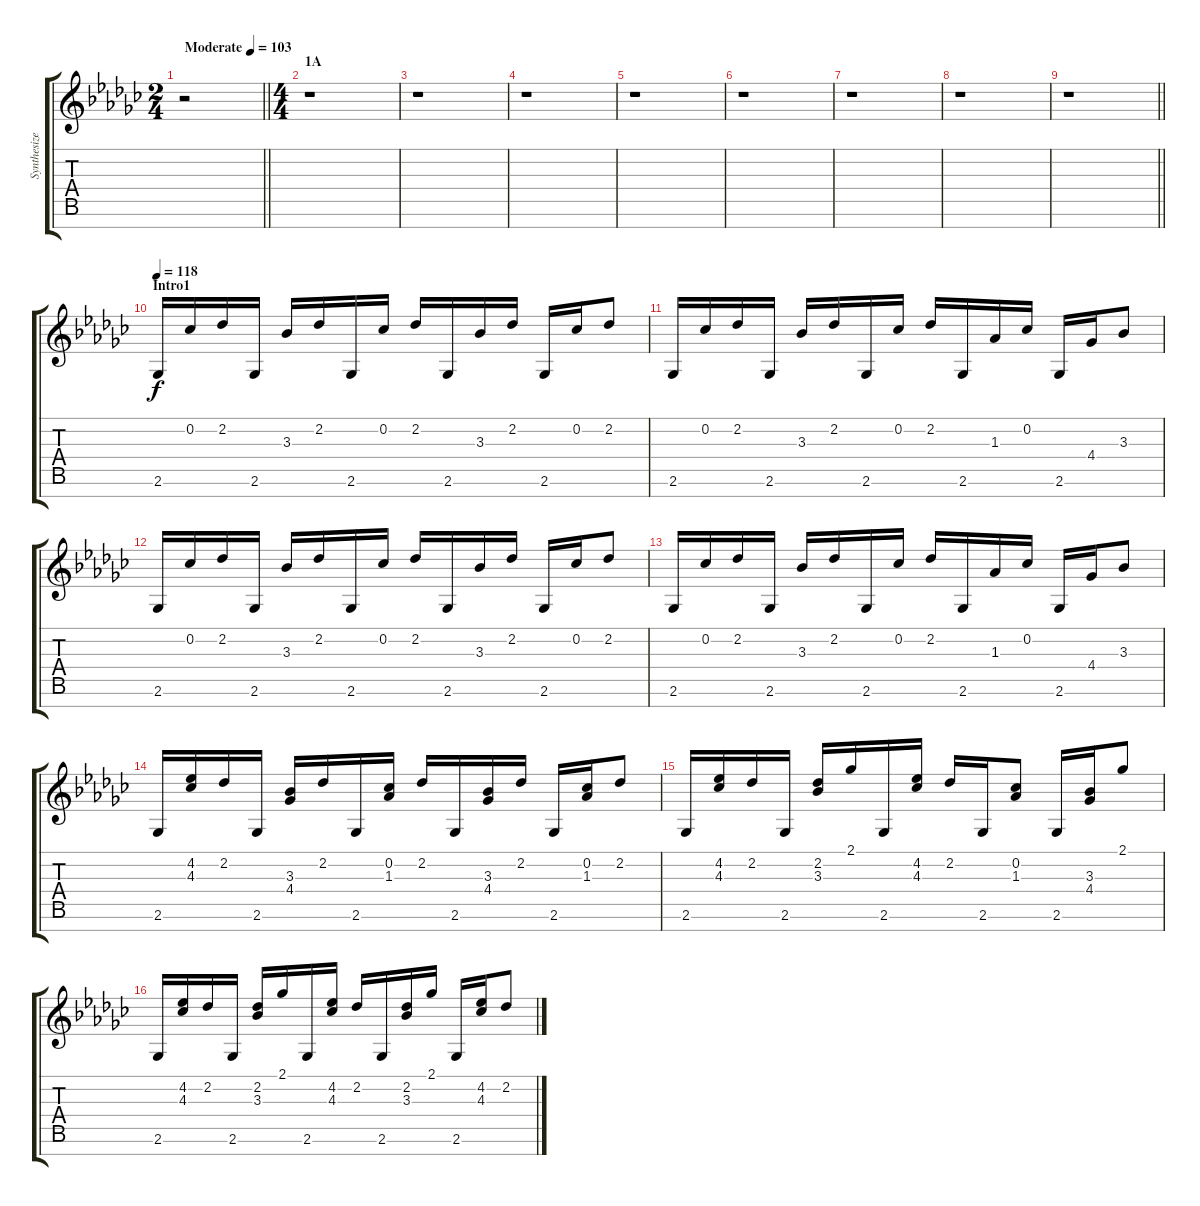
\track ("Synthesizer II" "Synthesize") {instrument pad1newage}
\staff {score tabs}
\tuning (E5 B4 G4 D4 A3 E3 B2) {hide}
\ts (2 4)
\tempo (103 "Moderate")
\clef g2
\barLineRight lightlight
\ks gb
r.2{dy f instrument pad1newage} |
\ts (4 4)
\section ("" "1A")
r.1 |
r.1 |
r.1 |
r.1 |
r.1 |
r.1 |
r.1 |
\barLineRight lightlight
r.1 |
\section ("" "Intro1")
\tempo 118
2.6.16 0.2.16 2.2.16 2.6.16 3.3.16 2.2.16 2.6.16 0.2.16 2.2.16 2.6.16 3.3.16 2.2.16 2.6.16 0.2.16 2.2.8 |
2.6.16 0.2.16 2.2.16 2.6.16 3.3.16 2.2.16 2.6.16 0.2.16 2.2.16 2.6.16 1.3.16 0.2.16 2.6.16 4.4.16 3.3.8 |
2.6.16 0.2.16 2.2.16 2.6.16 3.3.16 2.2.16 2.6.16 0.2.16 2.2.16 2.6.16 3.3.16 2.2.16 2.6.16 0.2.16 2.2.8 |
2.6.16 0.2.16 2.2.16 2.6.16 3.3.16 2.2.16 2.6.16 0.2.16 2.2.16 2.6.16 1.3.16 0.2.16 2.6.16 4.4.16 3.3.8 |
2.6.16 (4.2 4.3).16 2.2.16 2.6.16 (3.3 4.4).16 2.2.16 2.6.16 (0.2 1.3).16 2.2.16 2.6.16 (3.3 4.4).16 2.2.16 2.6.16 (0.2 1.3).16 2.2.8 |
2.6.16 (4.2 4.3).16 2.2.16 2.6.16 (2.2 3.3).16 2.1.16 2.6.16 (4.2 4.3).16 2.2.16 2.6.16 (0.2 1.3).8 2.6.16 (3.3 4.4).16 2.1.8 |
2.6.16 (4.2 4.3).16 2.2.16 2.6.16 (2.2 3.3).16 2.1.16 2.6.16 (4.2 4.3).16 2.2.16 2.6.16 (2.2 3.3).16 2.1.16 2.6.16 (4.2 4.3).16 2.2.8
